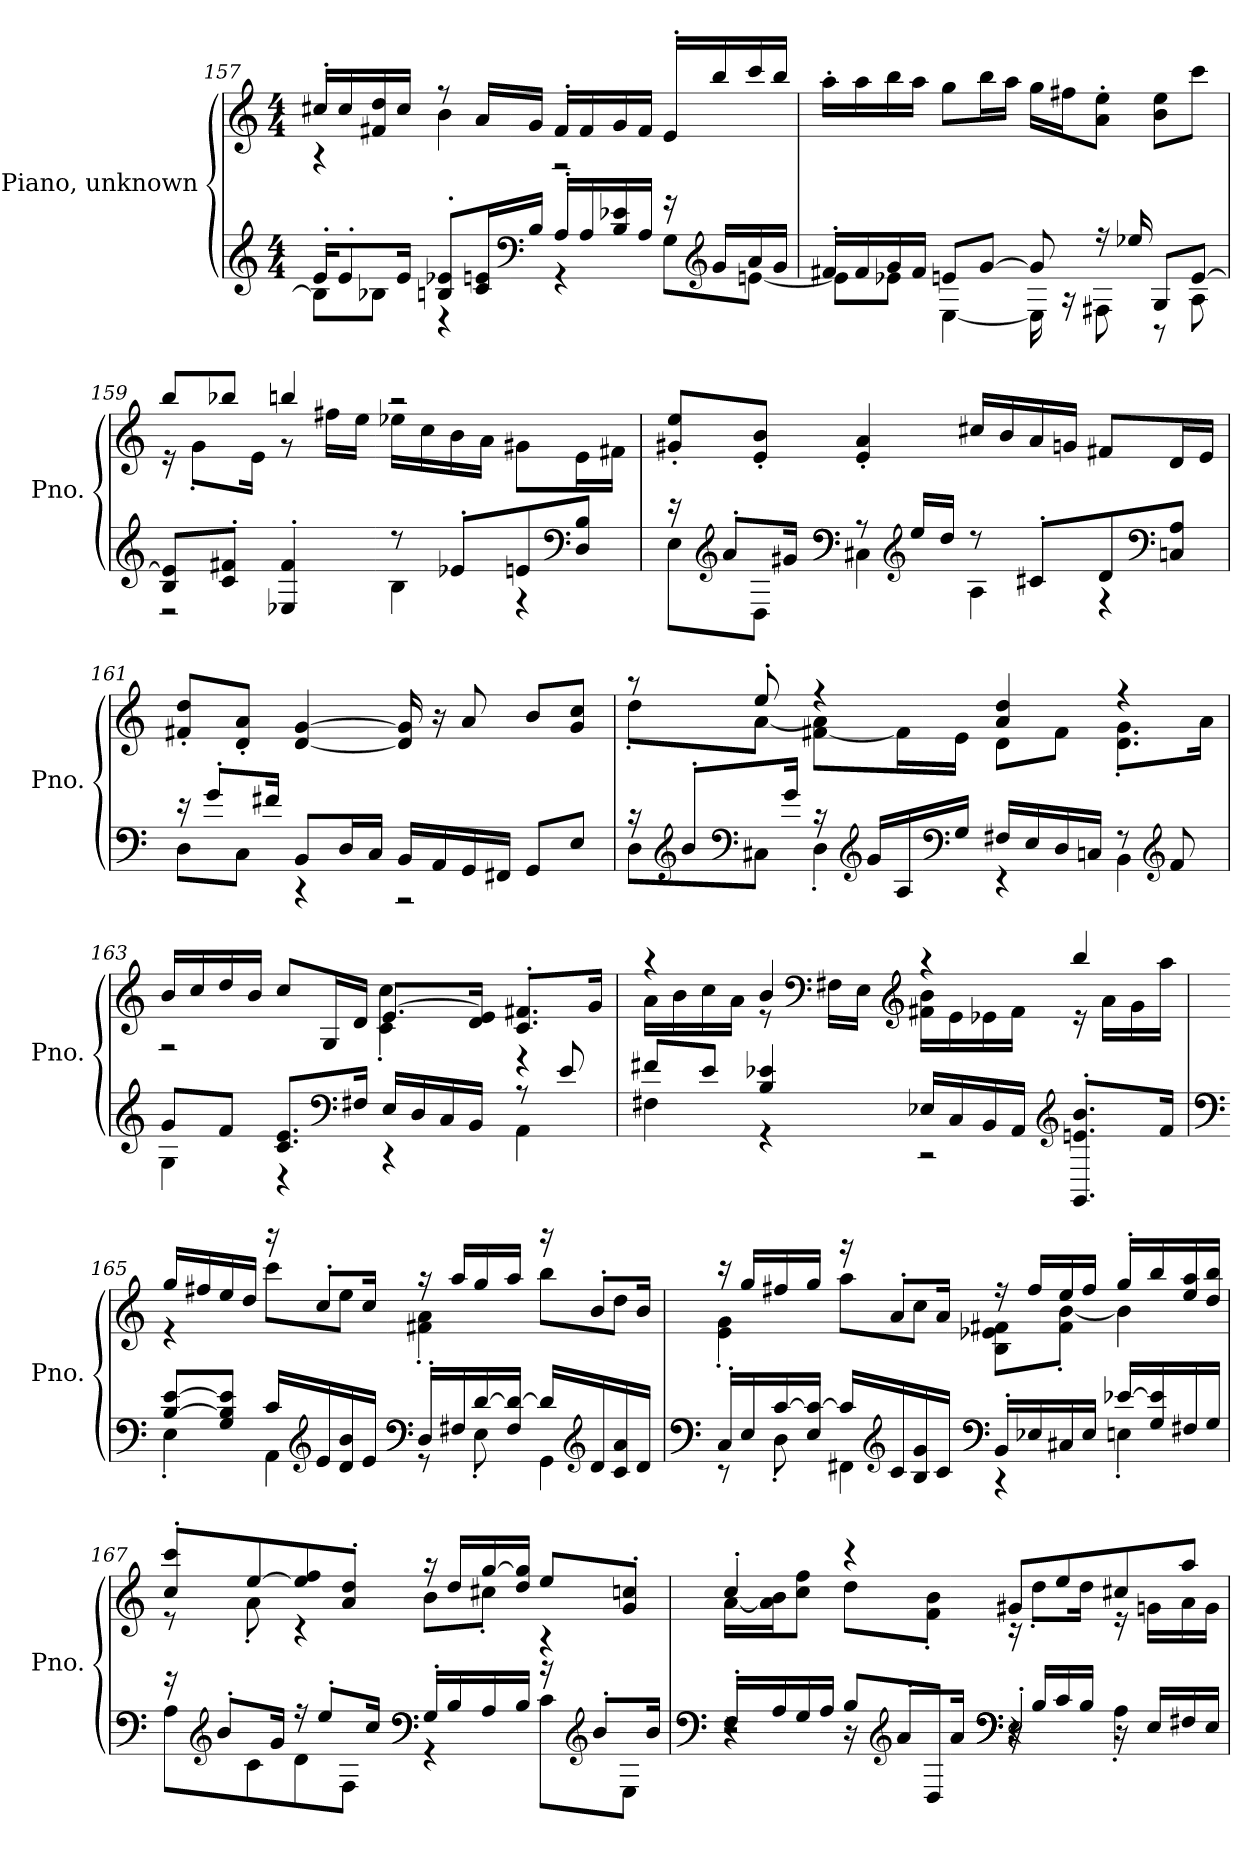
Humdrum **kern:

**kern	**kern
*part1	*part1
*staff2	*staff1
*I"Piano, unknown	*
*I'Pno.	*
!!LO:LB:g=z
*clefG2	*clefG2
*k[]	*k[]
*M4/4	*M4/4
=157	=157
*^	*^
16e'/KL	8B\L]	16cc#X'/LL	4r
8e'/	.	16cc#/	.
.	8B-X\J	16f#X/ 16dd/	.
16e/Jk	.	16cc#/JJ	.
8Bn/' 8e-X/'L	4r	8r	4b\
16c/ 16en/L	.	16a/LL	.
*clefF4	*	*	*
16B/JJ	.	16g/JJ	.
16A'/LL	4r	16f#'/LL	2r
16A/	.	16f#/	.
16B/ 16e-X/	.	16g/	.
16A/JJ	.	16f#/JJ	.
16r	8G\L	16e'/LL	.
*clefG2	*	*	*
16g/LL	.	16bb/	.
16a/	[8en\J	16ccc/	.
16g/JJ	.	16bb/JJ	.
*	*	*v	*v
=158	=158	=158
16f#X'/LL	8e\L]	16aa'\LL
16f#/	.	16aa\
16g/	8e-X\J	16bb\
16f#/JJ	.	16aa\JJ
8en/L	[4E\	8gg\L
[8g/J	.	16bb\L
.	.	16aa\JJ
8g/]	16E\]	16gg\LL
.	16r	16ff#X\J
16r	8F#X\	8a\' 8ee\'J
16ee-X/	.	.
8G/L	8r	8b\ 8ee\L
[8e/J	8A\	8ccc\J
!!LO:LB:g=z
=159	=159	=159
*	*	*^
8B/ 8e/]L	2r	8bb/L	16r
.	.	.	8g'\L
8c/' 8f#X/'J	.	8bb-X/J	.
.	.	.	16e\Jk
4E-X/' 4f#/'	.	4bbn/	8r
.	.	.	16ff#X\LL
.	.	.	16ee\JJ
8r	4B\	2r	16ee-X\LL
.	.	.	16cc\
8e-X'/L	.	.	16b\
.	.	.	16a\JJ
8en/	4r	.	8g#X\L
*clefF4	*	*	*
8D/ 8B/J	.	.	16e\L
.	.	.	16f#X\JJ
*	*	*v	*v
=160	=160	=160
16r	8E\L	8g#X/' 8ee/'L
*clefG2	*	*
8a'/L	.	.
.	8D\J	8e/' 8b/'J
16g#X/Jk	.	.
*clefF4	*	*
8r	4C#X\	4e/' 4a/'
*clefG2	*	*
16ee/LL	.	.
16dd/JJ	.	.
8r	4A\	16cc#X/LL
.	.	16b/
8c#X'/L	.	16a/
.	.	16gn/JJ
8d/	4r	8f#X/L
*clefF4	*	*
8Cn/ 8A/J	.	16d/L
.	.	16e/JJ
!!LO:LB:g=z
=161	=161	=161
16r	8D\L	8f#X/' 8dd/'L
8g'/L	.	.
.	8C\J	8d/' 8a/'J
16f#X/Jk	.	.
8BB/L	4r	[4d/ [4g/
16D/L	.	.
16C/JJ	.	.
16BB/LL	2r	16d/] 16g/]
16AA/	.	16r
16GG/	.	8a/
16FF#X/JJ	.	.
8GG/L	.	8b/L
8E/J	.	8g/ 8cc/J
=162	=162	=162
*	*	*^
16r	8D\L	8r	8dd'\L
*clefG2	*	*	*
8b'/L	.	.	.
*clefF4	*	*	*
.	8C#X\J	8ee'/	[8a\J
16g/Jk	.	.	.
16r	4D'\	4r	[8f#X\ 8a\]L
*clefG2	*	*	*
16g/LL	.	.	.
16A/	.	.	16f#\L]
*clefF4	*	*	*
16G/JJ	.	.	16e\JJ
16F#X/LL	4r	4a/ 4dd/	8d\L
16E/	.	.	.
16D/	.	.	8f#\J
16Cn/JJ	.	.	.
8r	4BB\	4r	8.d\' 8.g\'L
*clefG2	*	*	*
8f/	.	.	.
.	.	.	16a\Jk
!!LO:LB:g=z	!!
=163	=163	=163	=163
8g/L	4G\	16b/LL	2r
.	.	16cc/	.
8f/J	.	16dd/	.
.	.	16b/JJ	.
8.c/ 8.e/L	4r	8cc/L	.
.	.	16G/L	.
*clefF4	*	*	*
16F#X/Jk	.	16d/JJ	.
16E/LL	4r	[8.e/L	4c\' 4cc\'
16D/	.	.	.
16C/	.	.	.
16BB/JJ	.	16d/ 16e/]Jk	.
8r	4AA\	8.c/' 8.f#X/'L	4r
8e/	.	.	.
.	.	16g/Jk	.
=164	=164	=164	=164
8f#X/L	4F#X\	4r	16a\LL
.	.	.	16b\
8e/J	.	.	16cc\
.	.	.	16a\JJ
4B/ 4e-X/	4r	4b/	8r
*	*	*clefF4	*
.	.	.	16F#X\LL
.	.	.	16E\JJ
*	*	*clefG2	*
16E-X/LL	2r	4r	16f#X\ 16b\LL
16C/	.	.	16e\
16BB/	.	.	16e-X\
16AA/JJ	.	.	16f#\JJ
*clefG2	*	*	*
8.GG/' 8.en/' 8.b/'L	.	4bb/	16r
.	.	.	16a\LL
.	.	.	16g\
16f#/Jk	.	.	16aa\JJ
!!LO:LB:g=z	!!
=165	=165	=165	=165
*clefF4	*	*	*
[8B/ [8e/L	4E'\	16gg/LL	4r
.	.	16ff#X/	.
8G/ 8B/] 8e/]J	.	16ee/	.
.	.	16dd/JJ	.
16c/LL	4AA\	16r	8ccc\L
*clefG2	*	*	*
16e/	.	8cc'/L	.
16d/ 16b/	.	.	8ee\J
16e/JJ	.	16cc/Jk	.
*clefF4	*	*	*
16D'/LL	8r	16r	4f#X\' 4a\'
16F#X/	.	16aa/LL	.
[16d/	8E'\	16gg/	.
16F#/ 16d/_JJ	.	16aa/JJ	.
16d/LL]	4GG\	16r	8bb\L
*clefG2	*	*	*
16d/	.	8b'/L	.
16c/ 16a/	.	.	8dd\J
16d/JJ	.	16b/Jk	.
!!LO:PB:g=z	!!
=166	=166	=166	=166
*clefF4	*	*	*
16C'/LL	8r	16r	4e\' 4g\'
16E/	.	16gg/LL	.
[16c/	8D'\	16ff#X/	.
16E/ 16c/_JJ	.	16gg/JJ	.
16c/LL]	4FF#X\	16r	8aa\L
*clefG2	*	*	*
16c/	.	8a'/L	.
16B/ 16g/	.	.	8cc\J
16c/JJ	.	16a/Jk	.
*clefF4	*	*	*
16BB'/LL	4r	16r	8B\ 8e-X\ 8f#X\L
16E-X/	.	16ff#/LL	.
16C#X/	.	16ee/	8f#\' [8b\'J
16E-/JJ	.	16ff#/JJ	.
[16e-X/LL	4En'\	16gg'/LL	4b\]
16G/ 16e-/]	.	16bb/	.
16F#X/	.	16ee/ 16aa/	.
16G/JJ	.	16dd/ 16bb/JJ	.
!!LO:LB:g=z	!!
=167	=167	=167	=167
16r	8A\L	8cc/' 8ccc/'L	8r
*clefG2	*	*	*
8b'/L	.	.	.
.	8c\	[8ee/	8a'\
16g/Jk	.	.	.
16r	8d\	8ee/] 8ff/	4r
8ee'/L	.	.	.
.	8F\J	8a/' 8dd/'J	.
16cc/Jk	.	.	.
*clefF4	*	*	*
16G'/LL	4r	16r	8b\L
16B/	.	16dd/LL	.
16A/	.	[16gg/	8cc#X'\J
16B/JJ	.	16dd/ 16gg/]JJ	.
16r	8c\L	8ee/L	4r
*clefG2	*	*	*
8b'/L	.	.	.
.	8E\J	8g/' 8ccn/'J	.
16b/Jk	.	.	.
*v	*v	*	*
=168	=168	=168
*clefF4	*	*
*^	*	*
*	*^	*	*
16F'/LL	2r	4r	4cc'/	[16a\LL
16A/	.	.	.	16a\] 16b\J
16G/	.	.	.	8cc\ 8ff\J
16A/JJ	.	.	.	.
16r	.	8B/L	4r	8dd\L
*clefG2	*	*	*	*
8a'/L	.	.	.	.
.	.	8D/J	.	8f\' 8b\'J
16a/Jk	.	.	.	.
*clefF4	*	*	*	*
16r	4r	2E'/	8g#X/L	16r
16B/LL	.	.	.	8dd'\L
16c/	.	.	8ee/	.
16B/JJ	.	.	.	16dd\Jk
16r	4A'\	.	8cc#X/	16r
16E/LL	.	.	.	16gn\LL
16F#X/	.	.	8aa/J	16a\
16E/JJ	.	.	.	16g\JJ
*v	*v	*v	*	*
*	*v	*v
=	=
*-	*-
